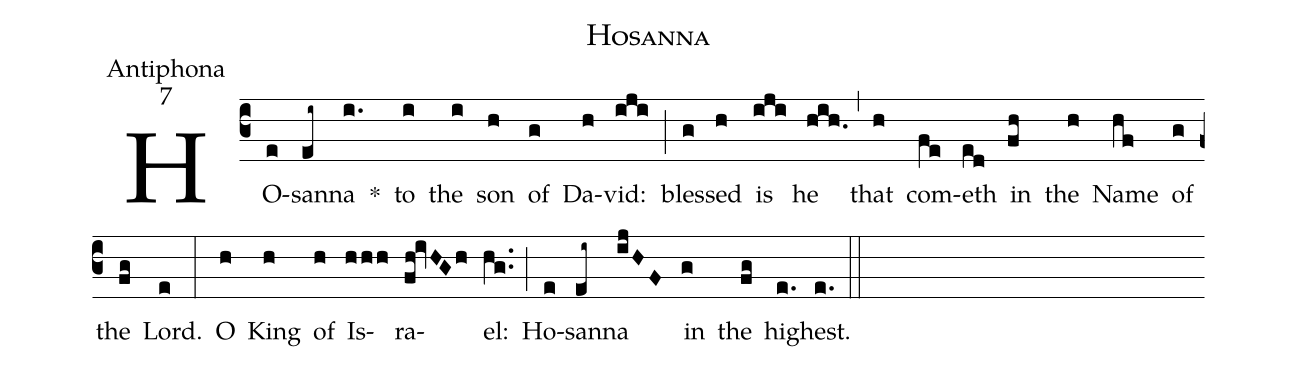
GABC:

name:Hosanna;
office-part:Antiphona;
mode:7;
%%
(c3) HO(e)san(ei~)na(i.) *() to(i) the(i) son(h) of(g) Da(h)vid:(iji) (;) bles(g)sed(h) is(iji) he(hih.0) (,) that(h) com(fe)eth(ed) in(fh) the(h) Name(hf) of(g) the(fg) Lord.(e) (:) O(h) King(h) of(h) Is(hhh)ra(fh!ivHGh)el:(hg..) (;) Ho(e)san(ei~)na(ijHF) in(g) the(fg) high(e.)est.(e.) (::)
